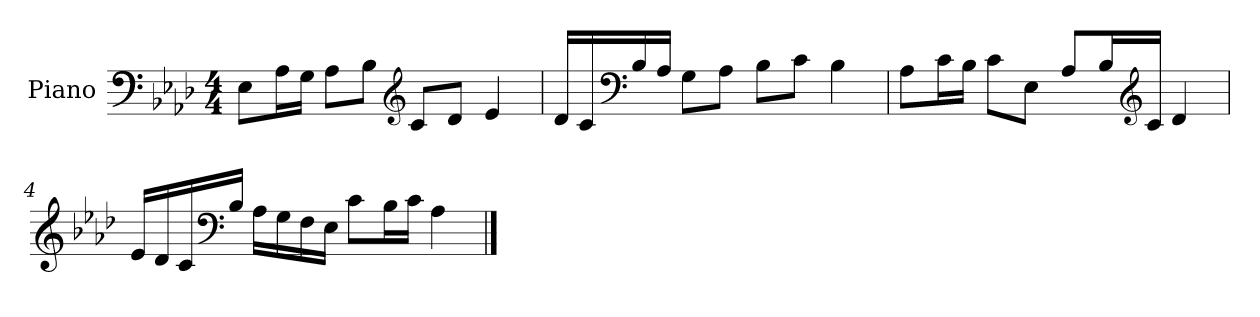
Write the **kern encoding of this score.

**kern
*part1
*staff1
*I"Piano
*I'Pno.
*clefF4
*k[b-e-a-d-]
*M4/4
*MM120
=1
8E-\L
16A-\L
16G\JJ
8A-\L
8B-\J
*clefG2
8c/L
8d-/J
4e-/
=2
16d-/LL
16c/
*clefF4
16B-/
16A-/JJ
8G\L
8A-\J
8B-\L
8c\J
4B-\
=3
8A-\L
16c\L
16B-\JJ
8c\L
8E-\J
8A-/L
16B-/L
*clefG2
16c/JJ
4d-/
!!LO:LB:g=z
=4
16e-/LL
16d-/
16c/
*clefF4
16B-/JJ
16A-\LL
16G\
16F\
16E-\JJ
8c\L
16B-\L
16c\JJ
4A-\
==
*-
